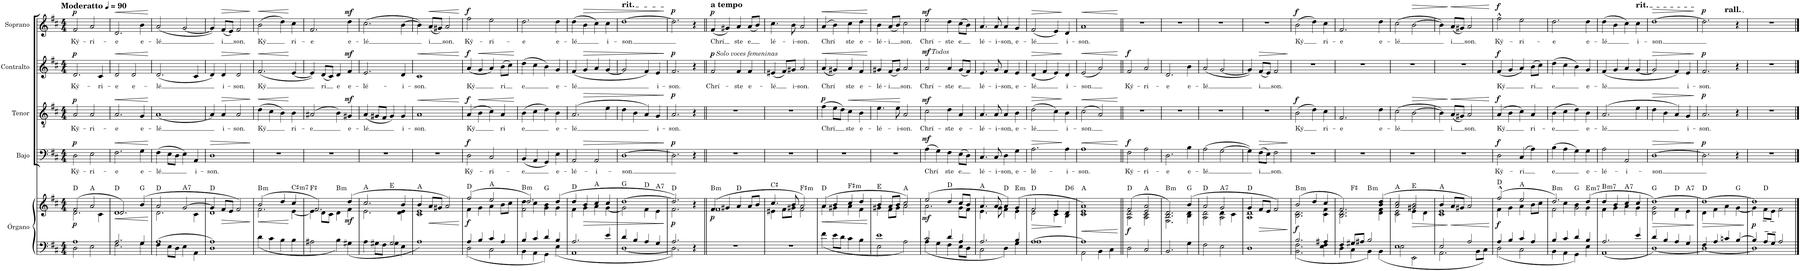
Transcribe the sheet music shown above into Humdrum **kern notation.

**kern	**kern	**dynam	**harte	**kern	**text	**dynam	**kern	**text	**dynam	**kern	**text	**dynam	**kern	**text	**dynam
*part5	*part5	*part5	*part5	*part4	*part4	*part4	*part3	*part3	*part3	*part2	*part2	*part2	*part1	*part1	*part1
*staff6	*staff5	*staff5/6	*	*staff4	*staff4	*staff4	*staff3	*staff3	*staff3	*staff2	*staff2	*staff2	*staff1	*staff1	*staff1
*I"Órgano	*	*	*	*I"Bajo	*	*	*I"Tenor	*	*	*I"Contralto	*	*	*I"Soprano	*	*
*	*	*	*	*I'B.	*	*	*I'T.	*	*	*I'C.	*	*	*I'S.	*	*
*clefF4	*clefG2	*	*	*clefF4	*	*	*clefGv2	*	*	*clefG2	*	*	*clefG2	*	*
*k[f#c#]	*k[f#c#]	*	*	*k[f#c#]	*	*	*k[f#c#]	*	*	*k[f#c#]	*	*	*k[f#c#]	*	*
*M4/4	*M4/4	*	*	*M4/4	*	*	*M4/4	*	*	*M4/4	*	*	*M4/4	*	*
*MM90	*MM90	*	*	*MM90	*	*	*MM90	*	*	*MM90	*	*	*MM90	*	*
=1	=1	=1	=1	=1	=1	=1	=1	=1	=1	=1	=1	=1	=1	=1	=1
*^	*^	*	*	*	*	*	*	*	*	*	*	*	*	*	*
!	!	!	!	!	!	!	!	!	!	!	!	!	!	!	!LO:TX:a:B:t=Moderatto	!	!
!	!	!	!	!LO:DY:b	!	!	!LO:LY:b	!LO:DY:a	!	!LO:LY:b	!LO:DY:a	!	!LO:LY:b	!LO:DY:a	!	!LO:LY:b	!LO:DY:a
1A	2D\	(2f#/	2.d\	p	D:maj	2D\	Ký-	p	2A/	Ký-	p	2.d/	Ký-	p	2f#/	Ký-	p
!	!	!	!	!	!	!	!LO:LY:b	!	!	!LO:LY:b	!	!	!	!	!	!LO:LY:b	!
.	2E\	2a/	.	.	A:maj	2E\	-ri-	.	2A/	-ri-	.	.	.	.	2a/	-ri-	.
!	!	!	!	!	!	!	!	!	!	!	!	!	!LO:LY:b	!	!	!	!
.	.	.	4c#\	.	.	.	.	.	.	.	.	4c#/	-ri-	.	.	.	.
=2	=2	=2	=2	=2	=2	=2	=2	=2	=2	=2	=2	=2	=2	=2	=2	=2	=2
!	!	!	!	!LO:HP:b	!	!	!LO:LY:b	!LO:HP:b	!	!LO:LY:b	!LO:HP:b	!	!LO:LY:b	!LO:HP:b	!	!LO:LY:b	!LO:HP:b
2.A/	2.F#\	2.d/)	1d	<	D:maj	2.F#\	-e	<	2.A/	-e	<	2d/	-e	<	2.d/	-e	<
!	!	!	!	!	!	!	!	!	!	!	!	!	!LO:LY:b	!	!	!	!
.	.	.	.	.	.	.	.	.	.	.	.	2d/	e-	.	.	.	.
!	!	!	!	!	!	!	!LO:LY:b	!	!	!LO:LY:b	!	!	!	!	!	!LO:LY:b	!
4G/	4G\	(4b/	.	.	G:maj	4G\	e-	.	4G/	e-	.	.	.	.	4b\	e-	.
*v	*v	*	*	*	*	*	*	*	*	*	*	*	*	*	*	*	*
*	*v	*v	*	*	*	*	*	*	*	*	*	*	*	*	*	*
.	.	[	.	.	.	[	.	.	[	.	.	[	.	.	[
=3	=3	=3	=3	=3	=3	=3	=3	=3	=3	=3	=3	=3	=3	=3	=3
*^	*^	*	*	*	*	*	*	*	*	*	*	*	*	*	*
!	!	!	!	!	!	!	!LO:LY:b	!	!	!LO:LY:b	!	!	!LO:LY:b	!	!	!LO:LY:b	!
1A	4F#\	2a/	2.d\	.	D:maj	(4F#\	-lé	.	(1A	-lé	.	(2.d/	-lé	.	(2a/	-lé	.
.	8E\L	.	.	.	.	8E\L	.	.	.	.	.	.	.	.	.	.	.
.	8D\J	.	.	.	.	8D\J	.	.	.	.	.	.	.	.	.	.	.
!	!	!	!	!	!LO:H:kt=7	!	!	!	!	!	!	!	!	!	!	!	!
.	4E\	[2g/	.	.	A:7	4E\)	.	.	.	.	.	.	.	.	[2g/	.	.
!	!	!	!	!	!	!	!LO:LY:b	!	!	!	!	!	!	!	!	!	!
.	4AA\	.	4c#\	.	.	4AA/	i-	.	.	.	.	4c#/	.	.	.	.	.
=4	=4	=4	=4	=4	=4	=4	=4	=4	=4	=4	=4	=4	=4	=4	=4	=4	=4
!	!	!	!	!	!	!	!LO:LY:b	!LO:HP:b	!	!	!	!	!	!	!	!	!
1A	1D	4g/]	1d	.	D:maj	1D	-son.	>	4A/)	.	.	4d/)	.	.	4g/])	.	.
!	!	!	!	!LO:HP:b	!	!	!	!	!	!LO:LY:b	!LO:HP:b	!	!LO:LY:b	!LO:HP:b	!	!LO:LY:b	!LO:HP:b
.	.	8f#/L	.	>	.	.	.	.	4A/	i-	>	4d/	i-	>	(8f#/L	i	>
.	.	8e/J	.	.	.	.	.	.	.	.	.	.	.	.	8e/J)	.	.
!	!	!	!	!	!	!	!	!	!	!LO:LY:b	!	!	!LO:LY:b	!	!	!LO:LY:b	!
.	.	2f#/)	.	.	.	.	.	.	2A/	-son.	.	2d/	-son.	.	2f#/	son.	.
*v	*v	*	*	*	*	*	*	*	*	*	*	*	*	*	*	*	*
*	*v	*v	*	*	*	*	*	*	*	*	*	*	*	*	*	*
.	.	]	.	.	.	]	.	.	]	.	.	]	.	.	]
=5	=5	=5	=5	=5	=5	=5	=5	=5	=5	=5	=5	=5	=5	=5	=5
!	!	!LO:HP:b	!LO:H:kt=m	!	!	!	!	!LO:LY:b	!LO:HP:b	!	!LO:LY:b	!LO:HP:b	!	!LO:LY:b	!LO:HP:b
*	*^	*	*	*	*	*	*	*	*	*	*	*	*	*	*
4d\	(2b/	2.f#\	<	B:min	1r	.	.	(4d\	Ký	<	(2.f#/	Ký	<	(2b\	Ký	<
4c#\	.	.	.	.	.	.	.	4c#\	.	.	.	.	.	.	.	.
4B\	4dd/	.	.	.	.	.	.	4B\)	.	.	.	.	.	4dd\)	.	.
!	!	!	!	!LO:H:kt=m7	!	!	!	!	!LO:LY:b	!	!	!	!	!	!LO:LY:b	!
4B\	4cc#/	[4e\	[	C#:min7	.	.	.	4B\	ri-	[	[4e/	.	[	4cc#\	ri-	[
=6	=6	=6	=6	=6	=6	=6	=6	=6	=6	=6	=6	=6	=6	=6	=6	=6
!	!	!	!	!	!	!	!	!	!LO:LY:b	!	!	!	!	!	!LO:LY:b	!
2A#X\	2.f#/)	4e\]	.	F#:maj	1r	.	.	(2A#X/	-e	.	4e/])	.	.	2.f#/	-e	.
!	!	!	!	!	!	!	!	!	!	!	!	!LO:LY:b	!	!	!	!
.	.	8d\L	.	.	.	.	.	.	.	.	(8d/L	ri	.	.	.	.
.	.	8c#\J	.	.	.	.	.	.	.	.	8c#/J)	.	.	.	.	.
!	!	!	!	!LO:H:kt=m	!	!	!	!	!	!	!	!LO:LY:b	!	!	!	!
4B\	.	4d\	.	B:min	.	.	.	4B\)	.	.	4d/	e	.	.	.	.
!	!	!	!LO:DY:b	!	!	!	!	!	!LO:LY:b	!LO:DY:a	!	!LO:LY:b	!LO:DY:a	!	!LO:LY:b	!LO:DY:a
4G#X\	(4dd/	4f#\	mf	.	.	.	.	4G#X/	e-	mf	4f#/	e-	mf	4dd\	e-	mf
=7	=7	=7	=7	=7	=7	=7	=7	=7	=7	=7	=7	=7	=7	=7	=7	=7
*^	*	*	*	*	*	*	*	*	*	*	*	*	*	*	*	*
!	!	!	!	!	!	!	!	!	!	!LO:LY:b	!	!	!LO:LY:b	!	!	!LO:LY:b	!
*	*	*	*^	*	*	*	*	*	*	*	*	*	*	*	*	*	*
4A\	2ryy	2.cc#/	2.e\	2ryy	.	A:maj	1r	.	.	(4A/	-lé	.	2.e/	-lé-	.	(2.cc#\	-lé	.
8G#X\L	.	.	.	.	.	.	.	.	.	8G#X/L	.	.	.	.	.	.	.	.
8F#\J	.	.	.	.	.	.	.	.	.	8F#/J	.	.	.	.	.	.	.	.
2G#/	4G#\	.	.	2ryy	.	E:maj	.	.	.	4G#/)	.	.	.	.	.	.	.	.
!	!	!	!	!	!	!	!	!	!	!	!LO:LY:b	!	!	!LO:LY:b	!	!	!	!
.	4E\	4b/	4d\ 4e\	.	.	.	.	.	.	4G#/	i-	.	4d/	-i-	.	[4b\	.	.
=8	=8	=8	=8	=8	=8	=8	=8	=8	=8	=8	=8	=8	=8	=8	=8	=8	=8	=8
!	!	!	!	!	!	!	!	!	!	!	!LO:LY:b	!LO:HP:b	!	!LO:LY:b	!LO:HP:b	!	!	!
*v	*v	*	*	*	*	*	*	*	*	*	*	*	*	*	*	*	*	*
*	*	*v	*v	*	*	*	*	*	*	*	*	*	*	*	*	*	*
1A	4b/	1c# 1e	.	A:maj	1r	.	.	1A	-son.	<	1c#	-son.	<	4b\])	.	.
!	!	!	!LO:HP:b	!	!	!	!	!	!	!	!	!	!	!	!LO:LY:b	!LO:HP:b
.	8a/L	.	<	.	.	.	.	.	.	.	.	.	.	(8a/L	i	<
.	8g#X/J	.	.	.	.	.	.	.	.	.	.	.	.	8g#X/J)	.	.
!	!	!	!	!	!	!	!	!	!	!	!	!	!	!	!LO:LY:b	!
.	2a/)	.	.	.	.	.	.	.	.	.	.	.	.	2a/	son.	.
*	*v	*v	*	*	*	*	*	*	*	*	*	*	*	*	*	*
.	.	[	.	.	.	.	.	.	[	.	.	[	.	.	[
=9	=9	=9	=9	=9	=9	=9	=9	=9	=9	=9	=9	=9	=9	=9	=9
*^	*^	*	*	*	*	*	*	*	*	*	*	*	*	*	*
!	!	!	!	!LO:DY:b	!	!	!LO:LY:b	!LO:DY:a	!	!LO:LY:b	!LO:DY:a	!	!LO:LY:b	!LO:DY:a	!	!LO:LY:b	!LO:DY:a
4A/	2D\	(2ff#/	4f#\	f	D:maj	2D\	Ký-	f	(4A/	Ký	f	(4a/	Ký	f	2ff#\	Ký-	f
!	!	!	!	!	!	!	!	!	!	!	!LO:HP:b	!	!	!LO:HP:b	!	!	!
4B/	.	.	4g\	.	.	.	.	.	4B\	.	<	4g/	.	<	.	.	.
!	!	!	!	!	!	!	!LO:LY:b	!	!	!	!	!	!	!	!	!LO:LY:b	!
4c#/	2C#\	2ee/	4a\	.	A:maj	2C#/	-ri-	.	4c#\)	.	.	4a/)	.	.	2ee\	-ri-	.
!	!	!	!	!	!	!	!	!	!	!LO:LY:b	!	!	!LO:LY:b	!	!	!	!
4A/	.	.	8b\L	.	.	.	.	.	4A/	ri	.	(8b\L	ri	.	.	.	.
.	.	.	8cc#\J	.	.	.	.	.	.	.	.	8cc#\J)	.	.	.	.	.
*v	*v	*	*	*	*	*	*	*	*	*	*	*	*	*	*	*	*
*	*v	*v	*	*	*	*	*	*	*	*	*	*	*	*	*	*
.	.	.	.	.	.	.	.	.	[	.	.	[	.	.	.
=10	=10	=10	=10	=10	=10	=10	=10	=10	=10	=10	=10	=10	=10	=10	=10
*^	*^	*	*	*	*	*	*	*	*	*	*	*	*	*	*
*	*	*	*^	*	*	*	*	*	*	*	*	*	*	*	*	*	*
!	!	!	!	!	!	!LO:H:kt=m	!	!LO:LY:b	!	!	!LO:LY:b	!	!	!LO:LY:b	!	!	!LO:LY:b	!
4B/	4BB\	2.dd/)	4dd\	2f#\	.	B:min	(4BB/	-e	.	(4B\	e	.	(4dd\	e	.	2.dd\	-e	.
4c#/	4AA\	.	4cc#\	.	.	.	4AA/	.	.	4c#\	.	.	4cc#\	.	.	.	.	.
4d/	4GG\	.	4b\	4g\	.	G:maj	4GG/)	.	.	4d\)	.	.	4b\)	.	.	.	.	.
!	!	!	!	!	!	!	!	!LO:LY:b	!	!	!LO:LY:b	!	!	!LO:LY:b	!	!	!LO:LY:b	!
4B/	4E\	(4dd/	4g\	4ryy	.	.	4E\	e-	.	4B\	e-	.	4g/	e-	.	4dd\	e-	.
=11	=11	=11	=11	=11	=11	=11	=11	=11	=11	=11	=11	=11	=11	=11	=11	=11	=11	=11
!	!	!	!	!	!	!	!	!LO:LY:b	!	!	!LO:LY:b	!	!	!LO:LY:b	!	!	!LO:LY:b	!
*	*	*	*v	*v	*	*	*	*	*	*	*	*	*	*	*	*	*	*
2.A/	1AA	4dd/	4f#\	.	D:maj	2AA/	-lé-	.	(2.A/	-lé	.	(4f#/	-lé	.	(4dd\	-lé	.
!	!	!	!	!LO:HP:b	!	!	!	!	!	!	!	!	!	!LO:HP:b	!	!	!LO:HP:b
.	.	4b/	4g\	>	.	.	.	.	.	.	.	4g/	.	>	4b\	.	>
!	!	!	!	!	!	!	!LO:LY:b	!	!	!	!	!	!	!	!	!	!
.	.	4cc#/	4a\	.	A:maj	2AA/	-i-	.	.	.	.	4a/	.	.	4cc#\)	.	.
!	!	!	!	!	!	!	!	!	!	!	!LO:HP:b	!	!	!	!	!LO:LY:b	!
4e/	.	4cc#/	[4g\	.	.	.	.	.	4e\	.	>	[4g/	.	.	4cc#\	i-	.
=12	=12	=12	=12	=12	=12	=12	=12	=12	=12	=12	=12	=12	=12	=12	=12	=12	=12
!	!	!	!	!	!	!	!	!	!	!	!	!	!	!	!LO:TX:a:t=rit.	!	!
!	!	!	!	!	!	!	!LO:LY:b	!	!	!	!	!	!	!	!	!LO:LY:b	!
4d/	[1D	[1dd	2g\]	.	G:maj	[1D	-son.	.	4d\	.	.	2g/]	.	.	[1dd	-son.	.
4B/	.	.	.	.	.	.	.	.	4B\	.	.	.	.	.	.	.	.
4A/	.	.	4f#\	.	D:maj	.	.	.	4A/)	.	.	4f#/)	.	.	.	.	.
!	!	!	!	!	!LO:H:kt=7	!	!	!	!	!LO:LY:b	!	!	!LO:LY:b	!	!	!	!
4G/	.	.	4e\	.	A:7	.	.	.	4G/	i-	.	4e/	i-	.	.	.	.
*v	*v	*	*	*	*	*	*	*	*	*	*	*	*	*	*	*	*
*	*v	*v	*	*	*	*	*	*	*	*	*	*	*	*	*	*
.	.	]	.	.	.	.	.	.	]	.	.	]	.	.	]
=13	=13	=13	=13	=13	=13	=13	=13	=13	=13	=13	=13	=13	=13	=13	=13
*^	*^	*	*	*	*	*	*	*	*	*	*	*	*	*	*
!	!	!	!	!LO:DY:b	!	!	!	!LO:DY:a	!	!LO:LY:b	!LO:DY:a	!	!LO:LY:b	!LO:DY:a	!	!	!LO:DY:a
2.A/	2.D\]	2.dd/])	2.f#\	p	D:maj	2.D\]	.	p	2.A/	-son.	p	2.f#/	-son.	p	2.dd\]	.	p
4r	4ryy	4r	4ryy	.	.	4r	.	.	4r	.	.	4r	.	.	4r	.	.
=14||	=14||	=14||	=14||	=14||	=14||	=14||	=14||	=14||	=14||	=14||	=14||	=14||	=14||	=14||	=14||	=14||	=14||
!	!	!	!	!	!	!	!	!	!	!	!	!	!	!	!LO:TX:a:B:t=a tempo	!	!
!	!	!	!	!	!	!	!	!	!	!	!	!LO:TX:a:i:t=Solo voces femeninas	!	!	!	!	!
!	!	!	!	!LO:DY:b	!LO:H:kt=m	!	!	!	!	!	!	!	!LO:LY:b	!LO:DY:a	!	!LO:LY:b	!LO:DY:a
*v	*v	*	*	*	*	*	*	*	*	*	*	*	*	*	*	*	*
1r	(4f#/	1f#	p	B:min	1r	.	.	1r	.	.	2f#/	Chrí-	p	(4f#/	Chrí	p
.	4g#X/	.	.	.	.	.	.	.	.	.	.	.	.	4g#X/)	.	.
!	!	!	!	!	!	!	!	!	!	!	!	!LO:LY:b	!	!	!LO:LY:b	!
.	4a/	.	.	D:maj	.	.	.	.	.	.	4f#/	-ste	.	4a/	ste	.
!	!	!	!	!	!	!	!	!	!	!	!	!LO:LY:b	!	!	!LO:LY:b	!
.	8a/L	.	.	.	.	.	.	.	.	.	4f#/	e-	.	(8a/L	e	.
.	8b/J	.	.	.	.	.	.	.	.	.	.	.	.	8b/J)	.	.
=15	=15	=15	=15	=15	=15	=15	=15	=15	=15	=15	=15	=15	=15	=15	=15	=15
!	!	!	!	!	!	!	!	!	!	!	!	!LO:LY:b	!	!	!LO:LY:b	!
1r	4.cc#/	4e#X\	.	C#:maj	1r	.	.	1r	.	.	(4e#X/	-lé	.	4.cc#\	lé-	.
.	.	8f#\L	.	.	.	.	.	.	.	.	8f#/L)	.	.	.	.	.
!	!	!	!	!	!	!	!	!	!	!	!	!LO:LY:b	!	!	!LO:LY:b	!
.	8b/	8g#X\J	.	.	.	.	.	.	.	.	8g#X/J	i-	.	8b\	-i-	.
!	!	!	!	!LO:H:kt=m	!	!	!	!	!	!	!	!LO:LY:b	!	!	!LO:LY:b	!
.	2a/)	2f#\	.	F#:min	.	.	.	.	.	.	2a/	-son.	.	2a/	-son.	.
=16	=16	=16	=16	=16	=16	=16	=16	=16	=16	=16	=16	=16	=16	=16	=16	=16
!	!	!	!LO:HP:b	!	!	!	!	!	!LO:LY:b	!LO:DY:a	!	!LO:LY:b	!LO:HP:b	!	!LO:LY:b	!LO:HP:b
4f#\	(4a/	4a\	<	D:maj	1r	.	.	(4f#\	Chrí	p	(4a/	Chrí	<	(4a/	Chrí	<
8e\L	4b/	4g#X\	.	.	.	.	.	8e\L	.	.	4g#X/)	.	.	4b\)	.	.
8d\J	.	.	.	.	.	.	.	8d\J)	.	.	.	.	.	.	.	.
!	!	!	!	!LO:H:kt=m	!	!	!	!	!LO:LY:b	!LO:HP:b	!	!LO:LY:b	!	!	!LO:LY:b	!
4c#\	4cc#/	4a\	.	F#:min	.	.	.	4c#\	ste	<	4a/	ste	.	4cc#\	ste	.
!	!	!	!	!	!	!	!	!	!LO:LY:b	!	!	!LO:LY:b	!	!	!LO:LY:b	!
4B\	4dd/	4f#\	.	.	.	.	.	4B\	e-	.	4f#/	e-	.	4dd\	e-	.
*	*v	*v	*	*	*	*	*	*	*	*	*	*	*	*	*	*
.	.	[	.	.	.	.	.	.	.	.	.	[	.	.	[
=17	=17	=17	=17	=17	=17	=17	=17	=17	=17	=17	=17	=17	=17	=17	=17
*^	*^	*	*	*	*	*	*	*	*	*	*	*	*	*	*
!	!	!	!	!	!	!	!	!	!	!LO:LY:b	!	!	!LO:LY:b	!	!	!LO:LY:b	!
1e	2E\	4b/	4g#X\	.	E:maj	1r	.	.	4.e\	-lé-	.	4g#X/	-lé-	.	4b\	-lé-	.
!	!	!	!	!	!	!	!	!	!	!	!	!	!LO:LY:b	!	!	!LO:LY:b	!
.	.	8a/L	8f#\L	.	.	.	.	.	.	.	.	(8f#/L	-i	.	(8a/L	-i	.
!	!	!	!	!	!	!	!	!	!	!LO:LY:b	!	!	!	!	!	!	!
.	.	8b/J	8g#\J	.	.	.	.	.	8e\	-i-	.	8g#/J)	.	.	8b/J)	.	.
!	!	!	!	!	!	!	!	!	!	!LO:LY:b	!	!	!LO:LY:b	!	!	!LO:LY:b	!
.	2A\	2cc#/)	2a\	.	A:maj	.	.	.	2A/	-son.	[	2a/	son.	.	2cc#\	son.	.
=18	=18	=18	=18	=18	=18	=18	=18	=18	=18	=18	=18	=18	=18	=18	=18	=18	=18
!	!	!	!	!	!	!	!	!	!	!	!	!LO:TX:a:i:t=Todos	!	!	!	!	!
!	!	!	!	!LO:DY:b	!	!	!LO:LY:b	!LO:DY:a	!	!LO:LY:b	!LO:DY:a	!	!LO:LY:b	!LO:DY:a	!	!LO:LY:b	!LO:DY:a
2c#/	4A\	(2ee/	2.a\	mf	.	(4A\	Chrí	mf	2c#\	Chrí-	mf	2a/	Chrí-	mf	2ee\	Chrí-	mf
.	4G\	.	.	.	.	4G\)	.	.	.	.	.	.	.	.	.	.	.
!	!	!	!	!	!	!	!LO:LY:b	!	!	!LO:LY:b	!	!	!LO:LY:b	!	!	!LO:LY:b	!
4d/	4F#\	4dd/	.	.	D:maj	4F#\	ste	.	4d\	-ste	.	4a/	-ste	.	4dd\	-ste	.
!	!	!	!	!	!	!	!LO:LY:b	!	!	!LO:LY:b	!	!	!LO:LY:b	!	!	!LO:LY:b	!
4A/	8E\L	8cc#/L	8g\L	.	.	(8E\L	e	.	4A/	e-	.	(8g/L	e	.	(8cc#\L	e	.
.	8D\J	8b/J	8f#\J	.	.	8D\J)	.	.	.	.	.	8f#/J)	.	.	8b\J)	.	.
=19	=19	=19	=19	=19	=19	=19	=19	=19	=19	=19	=19	=19	=19	=19	=19	=19	=19
!	!	!	!	!	!	!	!LO:LY:b	!	!	!LO:LY:b	!	!	!LO:LY:b	!	!	!LO:LY:b	!
2.A/	2C#\	4.a/	4.e\	.	A:maj	4.C#/	lé-	.	4.A/	-lé-	.	4.e/	lé-	.	4.a/	lé-	.
!	!	!	!	!	!	!	!LO:LY:b	!	!	!LO:LY:b	!	!	!LO:LY:b	!	!	!LO:LY:b	!
.	.	8a/	8g\	.	.	8C#/	-i-	.	8A/	-i-	.	8g/	-i-	.	8a/	-i-	.
!	!	!	!	!	!	!	!LO:LY:b	!	!	!LO:LY:b	!	!	!LO:LY:b	!	!	!LO:LY:b	!
.	4D\	4a/)	4f#\	.	D:maj	4D\	-son,	.	4A/	-son,	.	4f#/	-son,	.	4a/	-son,	.
!	!	!	!	!	!LO:H:kt=m	!	!LO:LY:b	!	!	!LO:LY:b	!	!	!LO:LY:b	!	!	!LO:LY:b	!
4B/	4G\	(4g/	4e\	.	E:min	4G\	e-	.	4B\	e-	.	4e/	e-	.	4g/	e-	.
=20	=20	=20	=20	=20	=20	=20	=20	=20	=20	=20	=20	=20	=20	=20	=20	=20	=20
!	!	!	!	!LO:HP:b	!	!	!LO:LY:b	!LO:HP:b	!	!LO:LY:b	!LO:HP:b	!	!LO:LY:b	!LO:HP:b	!	!LO:LY:b	!LO:HP:b
[1A	1A	2f#/	2d\	>	D:maj	2.A\	-lé-	>	(2d\	-lé	>	(4d/	-lé	>	(2f#/	-lé	>
.	.	.	.	.	.	.	.	.	.	.	.	4f#/	.	.	.	.	.
.	.	4e/	4c#\	.	.	.	.	.	4c#\)	.	.	4e/)	.	.	4e/)	.	.
!	!	!	!	!	!LO:H:kt=6	!	!LO:LY:b	!	!	!LO:LY:b	!	!	!LO:LY:b	!	!	!LO:LY:b	!
.	.	4d/	4B\	]	D:maj6	4A\	-i-	]	4B\	i-	]	4d/	i-	]	4d/	i-	]
=21	=21	=21	=21	=21	=21	=21	=21	=21	=21	=21	=21	=21	=21	=21	=21	=21	=21
!	!	!	!	!LO:HP:b	!	!	!LO:LY:b	!LO:HP:b	!	!LO:LY:b	!LO:HP:b	!	!LO:LY:b	!LO:HP:b	!	!LO:LY:b	!LO:HP:b
1A]	2AA\	1a)	1c# 1e	<	A:maj	1A	-son.	<	(2c#\	-son.	<	(2e/	-son.	<	1a	-son.	<
.	4BB\	.	.	.	.	.	.	.	2A/)	.	.	2a/)	.	.	.	.	.
.	4C#\	.	.	.	.	.	.	.	.	.	.	.	.	.	.	.	.
*v	*v	*	*	*	*	*	*	*	*	*	*	*	*	*	*	*	*
*	*v	*v	*	*	*	*	*	*	*	*	*	*	*	*	*	*
.	.	[	.	.	.	[	.	.	[	.	.	[	.	.	[
=22||	=22||	=22||	=22||	=22||	=22||	=22||	=22||	=22||	=22||	=22||	=22||	=22||	=22||	=22||	=22||
*	*^	*	*	*	*	*	*	*	*	*	*	*	*	*	*
!	!	!	!LO:DY:b	!	!	!LO:LY:b	!LO:DY:a	!	!	!	!	!LO:LY:b	!LO:DY:a	!	!	!
2D\	(2f#/	2A\ 2d\	f	D:maj	2F#\	Ký-	f	1r	.	.	2f#/	Ký-	f	1r	.	.
!	!	!	!	!	!	!LO:LY:b	!	!	!	!	!	!LO:LY:b	!	!	!	!
2C#/	2e/ 2a/	2A\ 2c#\	.	A:maj	2A\	-ri-	.	.	.	.	2a/	-ri-	.	.	.	.
=23	=23	=23	=23	=23	=23	=23	=23	=23	=23	=23	=23	=23	=23	=23	=23	=23
!	!	!	!	!LO:H:kt=m	!	!LO:LY:b	!	!	!	!	!	!LO:LY:b	!	!	!	!
2.BB/	2.d/)	2.F#\ 2.B\	.	B:min	2.D\	-e	.	1r	.	.	2.d/	-e	.	1r	.	.
!	!	!	!	!	!	!LO:LY:b	!	!	!	!	!	!LO:LY:b	!	!	!	!
4G\	(4b/	4B\ 4d\	.	G:maj	4B\	e-	.	.	.	.	4b\	e-	.	.	.	.
=24	=24	=24	=24	=24	=24	=24	=24	=24	=24	=24	=24	=24	=24	=24	=24	=24
*	*	*^	*	*	*	*	*	*	*	*	*	*	*	*	*	*
!	!	!	!	!	!	!	!LO:LY:b	!	!	!	!	!	!LO:LY:b	!	!	!	!
2F#\	2a/	2A\ 2d\	2ryy	.	D:maj	(2A\	-lé	.	1r	.	.	(2a/	-lé	.	1r	.	.
!	!	!	!	!	!LO:H:kt=7	!	!	!	!	!	!	!	!	!	!	!	!
2E\	2g/	2A\	4d\	.	A:7	[2G\	.	.	.	.	.	[2g/	.	.	.	.	.
.	.	.	4c#\	.	.	.	.	.	.	.	.	.	.	.	.	.	.
*	*	*v	*v	*	*	*	*	*	*	*	*	*	*	*	*	*	*
=25	=25	=25	=25	=25	=25	=25	=25	=25	=25	=25	=25	=25	=25	=25	=25	=25
1D	4g/	1A 1d	.	D:maj	4G\])	.	.	1r	.	.	4g/])	.	.	1r	.	.
!	!	!	!LO:HP:b	!	!	!LO:LY:b	!LO:HP:b	!	!	!	!	!LO:LY:b	!LO:HP:b	!	!	!
.	8f#/L	.	>	.	(8F#\L	i	>	.	.	.	(8f#/L	i	>	.	.	.
.	8e/J	.	.	.	8E\J)	.	.	.	.	.	8e/J)	.	.	.	.	.
!	!	!	!	!	!	!LO:LY:b	!	!	!	!	!	!LO:LY:b	!	!	!	!
.	2f#/)	.	.	.	2F#\	son.	.	.	.	.	2f#/	son.	.	.	.	.
*	*v	*v	*	*	*	*	*	*	*	*	*	*	*	*	*	*
.	.	]	.	.	.	]	.	.	.	.	.	]	.	.	.
=26	=26	=26	=26	=26	=26	=26	=26	=26	=26	=26	=26	=26	=26	=26	=26
*^	*^	*	*	*	*	*	*	*	*	*	*	*	*	*	*
!	!	!	!	!LO:DY:b	!LO:H:kt=m	!	!	!	!	!LO:LY:b	!LO:DY:a	!	!	!	!	!LO:LY:b	!LO:DY:a
2.B/	2.BB\ 2.F#\	(2b/	2.B\ 2.d\	f	B:min	1r	.	.	(2B\	Ký	f	1r	.	.	(2b\	Ký	f
.	.	4dd/	.	.	.	.	.	.	4d\)	.	.	.	.	.	4dd\)	.	.
!	!	!	!	!	!	!	!	!	!	!LO:LY:b	!	!	!	!	!	!LO:LY:b	!
4A#X/	4E\ 4F#\	4cc#/	4c#\ 4f#\	.	.	.	.	.	4c#\	ri-	.	.	.	.	4cc#\	ri-	.
=27	=27	=27	=27	=27	=27	=27	=27	=27	=27	=27	=27	=27	=27	=27	=27	=27	=27
!	!	!	!	!	!	!	!	!	!	!LO:LY:b	!	!	!	!	!	!LO:LY:b	!
*	*	*^	*^	*	*	*	*	*	*	*	*	*	*	*	*	*	*
4F#/	4D\	2.f#/)	2.B\ 2.d\	4ryy	2ryy	.	.	1r	.	.	2.F#/	-e	.	1r	.	.	2.f#/	-e	.
8G#X/L	4C#\	.	.	2.ryy	.	.	F#:maj	.	.	.	.	.	.	.	.	.	.	.	.
8A#X/J	.	.	.	.	.	.	.	.	.	.	.	.	.	.	.	.	.	.	.
!	!	!	!	!	!	!	!LO:H:kt=m	!	!	!	!	!	!	!	!	!	!	!	!
2B/	4BB\	.	.	.	2ryy	.	B:min	.	.	.	.	.	.	.	.	.	.	.	.
!	!	!	!	!	!	!	!	!	!	!	!	!LO:LY:b	!	!	!	!	!	!LO:LY:b	!
.	4BB\	(4b/ 4dd/	4d\ 4f#\	.	.	.	.	.	.	.	4d\	e-	.	.	.	.	4dd\	e-	.
=28	=28	=28	=28	=28	=28	=28	=28	=28	=28	=28	=28	=28	=28	=28	=28	=28	=28	=28	=28
!	!	!	!	!	!	!	!	!	!	!	!	!LO:LY:b	!	!	!	!	!	!LO:LY:b	!
*	*	*	*v	*v	*v	*	*	*	*	*	*	*	*	*	*	*	*	*	*
1E	2E\	2a/ 2cc#/	2c#\ 2e\	.	A:maj	1r	.	.	(2c#\	-lé	.	1r	.	.	(2cc#\	-lé	.
!	!	!	!	!LO:HP:b	!	!	!	!	!	!	!LO:HP:b	!	!	!	!	!	!LO:HP:b
.	2EE\	2g#X/ 2b/	4e\	>	E:maj	.	.	.	[2B\	.	>	.	.	.	[2b\	.	>
.	.	.	4d\	.	.	.	.	.	.	.	.	.	.	.	.	.	.
=29	=29	=29	=29	=29	=29	=29	=29	=29	=29	=29	=29	=29	=29	=29	=29	=29	=29
2E/	2.AA\	4b/	1c# 1e	.	A:maj	1r	.	.	4B\])	.	.	1r	.	.	4b\])	.	.
!	!	!	!	!LO:HP:n=1:b	!	!	!	!	!	!LO:LY:b	!LO:HP:n=1:b	!	!	!	!	!LO:LY:b	!LO:HP:n=1:b
.	.	8a/L	.	] <	.	.	.	.	(8A/L	i	] <	.	.	.	(8a/L	i	] <
.	.	8g#X/J	.	.	.	.	.	.	8G#X/J)	.	.	.	.	.	8g#X/J)	.	.
!	!	!	!	!	!	!	!	!	!	!LO:LY:b	!	!	!	!	!	!LO:LY:b	!
2A/	.	2a/)	.	.	.	.	.	.	2A/	son.	.	.	.	.	2a/	son.	.
.	8BB\L	.	.	.	.	.	.	.	.	.	.	.	.	.	.	.	.
.	8C#\J	.	.	.	.	.	.	.	.	.	.	.	.	.	.	.	.
*v	*v	*	*	*	*	*	*	*	*	*	*	*	*	*	*	*	*
*	*v	*v	*	*	*	*	*	*	*	*	*	*	*	*	*	*
.	.	[	.	.	.	.	.	.	[	.	.	.	.	.	[
=30	=30	=30	=30	=30	=30	=30	=30	=30	=30	=30	=30	=30	=30	=30	=30
*^	*^	*	*	*	*	*	*	*	*	*	*	*	*	*	*
!	!	!	!	!LO:DY:b	!	!	!LO:LY:b	!LO:DY:a	!	!LO:LY:b	!LO:DY:a	!	!LO:LY:b	!LO:DY:a	!	!LO:LY:b	!LO:DY:a
4A/	2D\	(2ff#^^/	4f#\	f	D:maj	2D\	Ký-	f	(4A/	Ký	f	(4f#/	Ký	f	2ff#^^\	Ký-	f
4B/	.	.	4g\	.	.	.	.	.	4B\	.	.	4g/	.	.	.	.	.
!	!	!	!	!	!	!	!LO:LY:b	!	!	!	!	!	!	!	!	!LO:LY:b	!
4c#/	2C#\	2ee/	4a\	.	A:maj	(4C#/	-ri	.	4c#\)	.	.	4a/)	.	.	2ee\	-ri-	.
!	!	!	!	!	!	!	!	!	!	!LO:LY:b	!	!	!LO:LY:b	!	!	!	!
4A/	.	.	8b\L	.	.	4A\)	.	.	4A/	ri-	.	(8b\L	ri	.	.	.	.
.	.	.	8cc#\J	.	.	.	.	.	.	.	.	8cc#\J)	.	.	.	.	.
=31	=31	=31	=31	=31	=31	=31	=31	=31	=31	=31	=31	=31	=31	=31	=31	=31	=31
*	*	*	*^	*	*	*	*	*	*	*	*	*	*	*	*	*	*
!	!	!	!	!	!	!LO:H:kt=m	!	!LO:LY:b	!	!	!LO:LY:b	!	!	!LO:LY:b	!	!	!LO:LY:b	!
4B/	4BB\	2.dd/)	2f#\	4ryy	.	B:min	(4B\	e	.	(4B\	-e	.	(4dd\	e	.	2.dd\	-e	.
4c#/	4AA\	.	.	4cc#\	.	.	4A\	.	.	4c#\	.	.	4cc#\	.	.	.	.	.
4d/	4GG\	.	2g\	4b\	.	G:maj	4G\)	.	.	4d\)	.	.	4b\)	.	.	.	.	.
!	!	!	!	!	!	!LO:H:kt=m7	!	!LO:LY:b	!	!	!LO:LY:b	!	!	!LO:LY:b	!	!	!LO:LY:b	!
4B/	4E\	(4dd/	.	4g\	.	E:min7	4G\	e-	.	4B\	e-	.	4g/	e-	.	4dd\	e-	.
=32	=32	=32	=32	=32	=32	=32	=32	=32	=32	=32	=32	=32	=32	=32	=32	=32	=32	=32
!	!	!	!	!	!	!LO:H:kt=m7	!	!LO:LY:b	!	!	!LO:LY:b	!	!	!LO:LY:b	!	!	!LO:LY:b	!
*	*	*	*v	*v	*	*	*	*	*	*	*	*	*	*	*	*	*	*
2.A/	1AA	4dd/	4f#\	.	B:min7	2A\	-lé-	.	(2.A/	-lé	.	(4f#/	-lé	.	(4dd\	-lé	.
.	.	4b/	4g\	.	.	.	.	.	.	.	.	4g/	.	.	4b\	.	.
!	!	!	!	!	!LO:H:kt=7	!	!LO:LY:b	!	!	!	!	!	!	!	!	!	!
.	.	4cc#/	4a\	.	A:7	2AA/	-i-	.	.	.	.	4a/	.	.	4cc#\)	.	.
!	!	!	!	!	!	!	!	!	!	!	!	!	!	!	!LO:TX:a:t=rit.	!	!
!	!	!	!	!	!	!	!	!	!	!	!	!	!	!	!	!LO:LY:b	!
4e/	.	4cc#/	4g\	.	.	.	.	.	4e\	.	.	[4g/	.	.	4cc#\	i-	.
=33	=33	=33	=33	=33	=33	=33	=33	=33	=33	=33	=33	=33	=33	=33	=33	=33	=33
!	!	!	!	!LO:HP:b	!	!	!LO:LY:b	!LO:HP:b	!	!	!LO:HP:b	!	!	!LO:HP:b	!	!LO:LY:b	!LO:HP:b
4d/	[1D	[1dd)	2d\ 2g\	>	G:maj	[1D	-son.	>	4d\	.	>	2g/]	.	>	[1dd	-son.	>
4B/	.	.	.	.	.	.	.	.	4B\	.	.	.	.	.	.	.	.
4A/	.	.	4f#\	.	D:maj	.	.	.	4A/)	.	.	4f#/)	.	.	.	.	.
!	!	!	!	!	!LO:H:kt=7	!	!	!	!	!LO:LY:b	!	!	!LO:LY:b	!	!	!	!
4G/	.	.	4e\	.	A:7	.	.	.	4G/	i-	.	4e/	i-	.	.	.	.
*v	*v	*	*	*	*	*	*	*	*	*	*	*	*	*	*	*	*
*	*v	*v	*	*	*	*	*	*	*	*	*	*	*	*	*	*
.	.	]	.	.	.	]	.	.	]	.	.	]	.	.	]
=34	=34	=34	=34	=34	=34	=34	=34	=34	=34	=34	=34	=34	=34	=34	=34
*^	*	*	*	*	*	*	*	*	*	*	*	*	*	*	*
!	!	!	!LO:HP:b	!	!	!	!LO:DY:a	!	!LO:LY:b	!LO:DY:a	!	!LO:LY:b	!LO:DY:a	!	!	!LO:DY:a
*	*	*^	*	*	*	*	*	*	*	*	*	*	*	*^	*	*
4F#/	1D_	1dd_	4d\	>	D:maj	2.D\]	.	p	2.A/	-son.	p	2.f#/	-son.	p	2.dd\]	2ryy	.	p
4A/	.	.	4f#\	.	.	.	.	.	.	.	.	.	.	.	.	.	.	.
!	!	!	!	!	!	!	!	!	!	!	!	!	!	!	!	!LO:TX:a:t=rall.	!	!
4cn/	.	.	4a\	.	.	.	.	.	.	.	.	.	.	.	.	2ryy	.	.
[4B/	.	.	[4g\	.	G:maj	4r	.	.	4r	.	.	4r	.	.	4r	.	.	.
*v	*v	*	*	*	*	*	*	*	*	*	*	*	*	*	*	*	*	*
*	*v	*v	*	*	*	*	*	*	*	*	*	*	*	*	*	*	*
.	.	]	.	.	.	.	.	.	.	.	.	.	.	.	.	.
=35	=35	=35	=35	=35	=35	=35	=35	=35	=35	=35	=35	=35	=35	=35	=35	=35
*^	*^	*	*	*	*	*	*	*	*	*	*	*	*	*	*	*
!	!	!	!	!LO:DY:b	!	!	!	!	!	!	!	!	!	!	!	!	!	!
*	*	*	*	*	*	*	*	*	*	*	*	*	*	*	*v	*v	*	*
4B/]	1D]	1dd]	4g\]	p	.	1r	.	.	1r	.	.	1r	.	.	1r	.	.
8A~/L	.	.	8f#~\L	.	D:maj	.	.	.	.	.	.	.	.	.	.	.	.
8G~/J	.	.	8e~\J	.	.	.	.	.	.	.	.	.	.	.	.	.	.
2A/	.	.	2f#\	.	.	.	.	.	.	.	.	.	.	.	.	.	.
*v	*v	*	*	*	*	*	*	*	*	*	*	*	*	*	*	*	*
*	*v	*v	*	*	*	*	*	*	*	*	*	*	*	*	*	*
==	==	==	==	==	==	==	==	==	==	==	==	==	==	==	==
*-	*-	*-	*-	*-	*-	*-	*-	*-	*-	*-	*-	*-	*-	*-	*-
